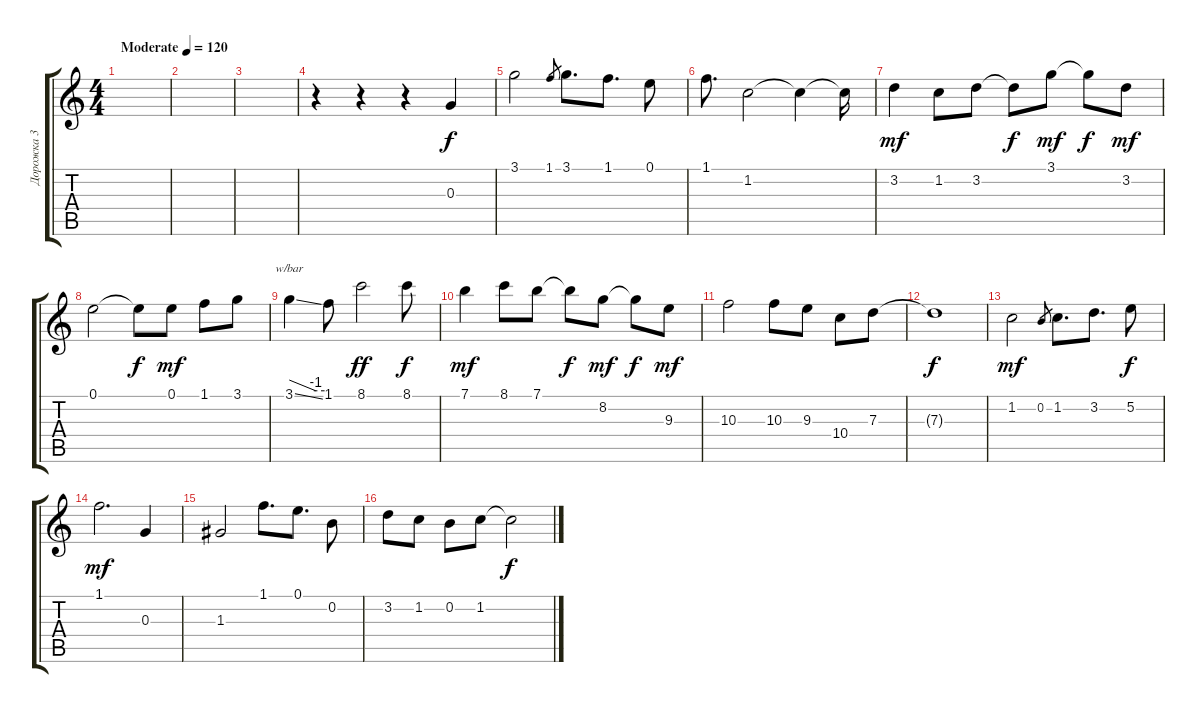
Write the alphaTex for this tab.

\track ("Дорожка 3" "Дорожка 3") {instrument acousticguitarsteel}
\staff {score tabs}
\tuning (E4 B3 G3 D3 A2 E2) {hide}
\ts (4 4)
\tempo (120 "Moderate")
\clef g2
\ks c
|
|
|
r.4 r.4 r.4 0.3.4 |
3.1.2 1.1.8{gr} 3.1.8{d} 1.1.8{d} 0.1.8{dy f} |
1.1.8{d} 1.2.2 1.2{t}.4 1.2{t}.16 |
3.2.4{dy mf} 1.2.8 3.2.8 3.2{t}.8{dy f} 3.1.8{dy mf} 3.1{t}.8{dy f} 3.2.8{dy mf} |
0.1.2 0.1{t}.8{dy f} 0.1.8{dy mf} 1.1.8 3.1.8 |
3.1{ss}.4{tbe (custom default 0 0 45 -4 60 -4)} 1.1.8 8.1.2{dy ff} 8.1.8{dy f} |
7.1.4{dy mf} 8.1.8 7.1.8 7.1{t}.8{dy f} 8.2.8{dy mf} 8.2{t}.8{dy f} 9.3.8{dy mf} |
10.3.2 10.3.8 9.3.8 10.4.8 7.3.8 |
7.3{t}.1{dy f} |
1.2.2{dy mf} 0.2.8{gr} 1.2.8{d} 3.2.8{d} 5.2.8{dy f} |
1.1.2{d dy mf} 0.3.4 |
1.3.2 1.1.8{d} 0.1.8{d} 0.2.8 |
3.2.8 1.2.8 0.2.8 1.2.8 1.2{t}.2{dy f}
